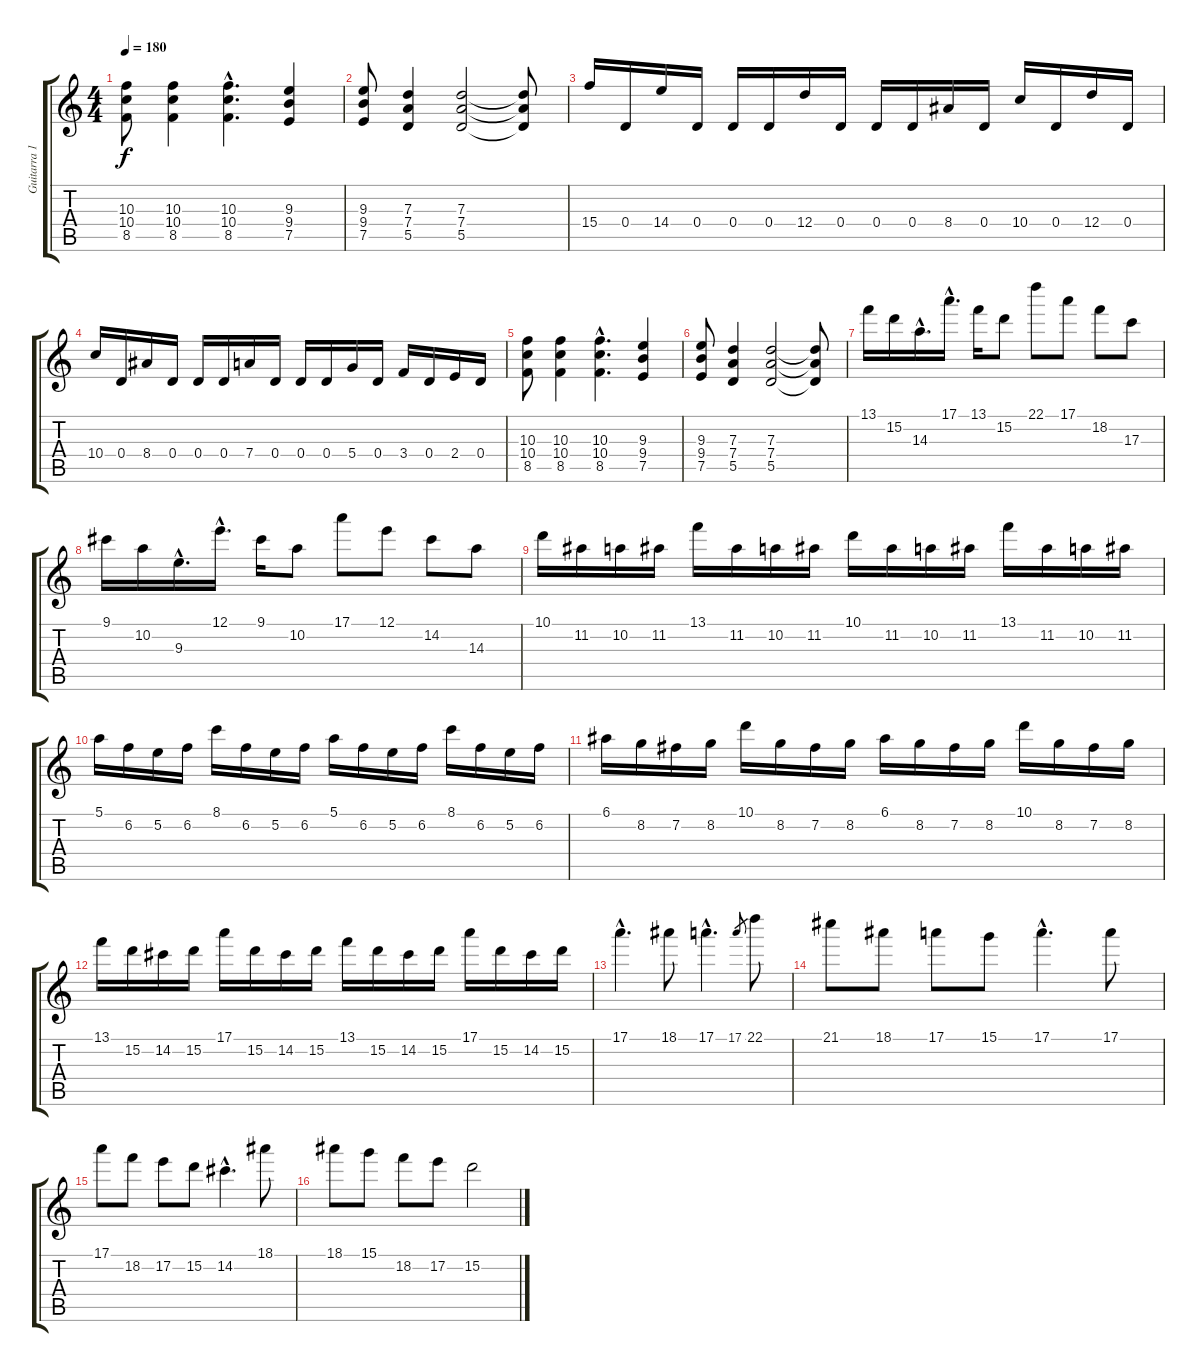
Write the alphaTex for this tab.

\track ("Guitarra 1" "Guitarra 1") {instrument distortionguitar}
\staff {score tabs}
\tuning (E4 B3 G3 D3 A2 E2) {hide}
\ts (4 4)
\tempo 180
\clef g2
\ks c
(10.3 10.4 8.5).8{dy f} (10.3 10.4 8.5).4 (10.3{hac} 10.4{hac} 8.5{hac}).4{d} (9.3 9.4 7.5).4 |
(9.3 9.4 7.5).8 (7.3 7.4 5.5).4 (7.3 7.4 5.5).2 (7.3{t} 7.4{t} 5.5{t}).8 |
15.4.16 0.4.16 14.4.16 0.4.16 0.4.16 0.4.16 12.4.16 0.4.16 0.4.16 0.4.16 8.4.16 0.4.16 10.4.16 0.4.16 12.4.16 0.4.16 |
10.4.16 0.4.16 8.4.16 0.4.16 0.4.16 0.4.16 7.4.16 0.4.16 0.4.16 0.4.16 5.4.16 0.4.16 3.4.16 0.4.16 2.4.16 0.4.16 |
(10.3 10.4 8.5).8 (10.3 10.4 8.5).4 (10.3{hac} 10.4{hac} 8.5{hac}).4{d} (9.3 9.4 7.5).4 |
(9.3 9.4 7.5).8 (7.3 7.4 5.5).4 (7.3 7.4 5.5).2 (7.3{t} 7.4{t} 5.5{t}).8 |
13.1.16 15.2.16 14.3{hac}.16{d} 17.1{hac}.16{d} 13.1.16 15.2.8 22.1.8 17.1.8 18.2.8 17.3.8 |
9.1.16 10.2.16 9.3{hac}.16{d} 12.1{hac}.16{d} 9.1.16 10.2.8 17.1.8 12.1.8 14.2.8 14.3.8 |
10.1.16 11.2.16 10.2.16 11.2.16 13.1.16 11.2.16 10.2.16 11.2.16 10.1.16 11.2.16 10.2.16 11.2.16 13.1.16 11.2.16 10.2.16 11.2.16 |
5.1.16 6.2.16 5.2.16 6.2.16 8.1.16 6.2.16 5.2.16 6.2.16 5.1.16 6.2.16 5.2.16 6.2.16 8.1.16 6.2.16 5.2.16 6.2.16 |
6.1.16 8.2.16 7.2.16 8.2.16 10.1.16 8.2.16 7.2.16 8.2.16 6.1.16 8.2.16 7.2.16 8.2.16 10.1.16 8.2.16 7.2.16 8.2.16 |
13.1.16 15.2.16 14.2.16 15.2.16 17.1.16 15.2.16 14.2.16 15.2.16 13.1.16 15.2.16 14.2.16 15.2.16 17.1.16 15.2.16 14.2.16 15.2.16 |
17.1{hac}.4{d} 18.1.8 17.1{hac}.4{d} 17.1.8{gr} 22.1.8 |
21.1.8 18.1.8 17.1.8 15.1.8 17.1{hac}.4{d} 17.1.8 |
17.1.8 18.2.8 17.2.8 15.2.8 14.2{hac}.4{d} 18.1.8 |
18.1.8 15.1.8 18.2.8 17.2.8 15.2.2
